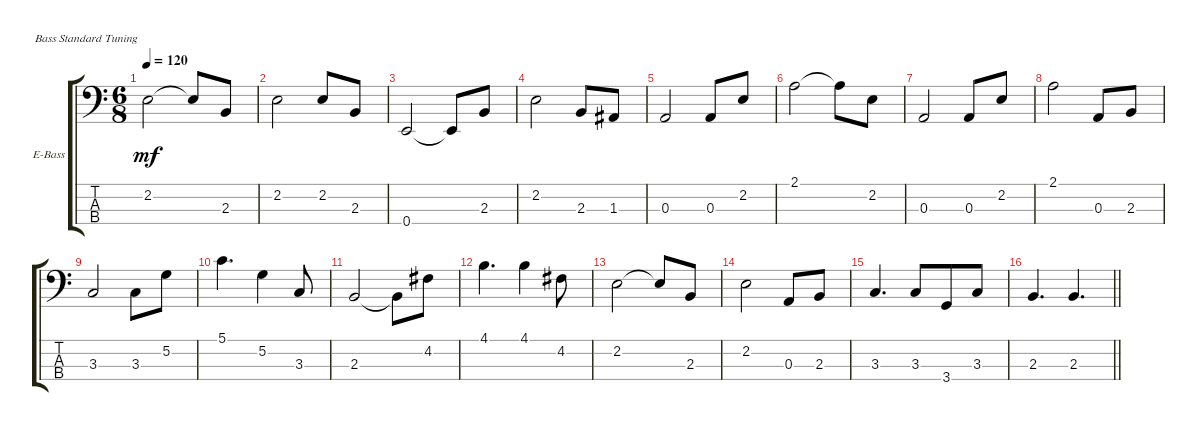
\defaultSystemsLayout 4
\bracketExtendMode groupsimilarinstruments
\firstSystemTrackNameOrientation horizontal
\otherSystemsTrackNameOrientation horizontal
\track ("Electric Bass" "E-Bass") {instrument electricbassfinger}
\staff {score tabs}
\tuning (G2 D2 A1 E1)
\ts (6 8)
\tempo 120
\clef f4
\ks c
2.2.2{dy mf} 2.2{t}.8 2.3.8 |
2.2.2 2.2.8 2.3.8 |
0.4.2 0.4{t}.8 2.3.8 |
2.2.2 2.3.8 1.3.8 |
0.3.2 0.3.8 2.2.8 |
2.1.2 2.1{t}.8 2.2.8 |
0.3.2 0.3.8 2.2.8 |
2.1.2 0.3.8 2.3.8 |
3.3.2 3.3.8 5.2.8 |
5.1.4{d} 5.2.4 3.3.8 |
2.3.2 2.3{t}.8 4.2.8 |
4.1.4{d} 4.1.4 4.2.8 |
2.2.2 2.2{t}.8 2.3.8 |
2.2.2 0.3.8 2.3.8 |
3.3.4{d} 3.3.8 3.4.8 3.3.8 |
\barLineRight lightlight
2.3.4{d} 2.3.4{d}
